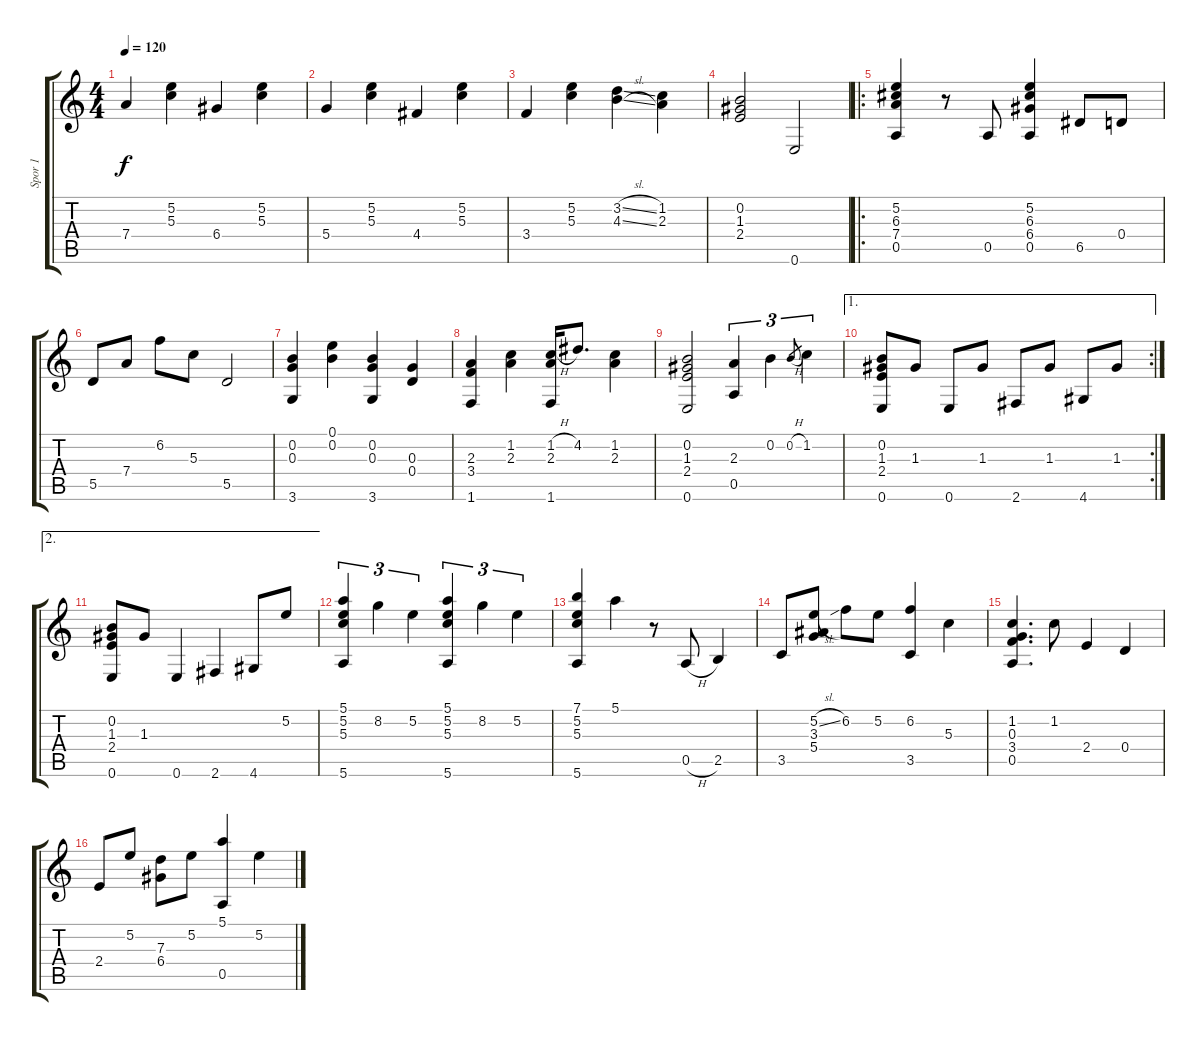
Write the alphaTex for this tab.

\track ("Spor 1" "Spor 1") {instrument acousticguitarnylon}
\staff {score tabs}
\tuning (E4 B3 G3 D3 A2 E2) {hide}
\ts (4 4)
\tempo 120
\clef g2
\ks c
7.4.4{dy f instrument acousticguitarnylon} (5.2 5.3).4 6.4.4 (5.2 5.3).4 |
5.4.4 (5.2 5.3).4 4.4.4 (5.2 5.3).4 |
3.4.4 (5.2 5.3).4 (3.2{sl} 4.3{sl}).4 (1.2 2.3).4 |
(0.2 1.3 2.4).2 0.6.2 |
\ro
(5.2 6.3 7.4 0.5).4 r.8 0.5.8 (5.2 6.3 6.4 0.5).4 6.5.8 0.4.8 |
5.5.8 7.4.8 6.2.8 5.3.8 5.5.2 |
(0.2 0.3 3.6).4 (0.1 0.2).4 (0.2 0.3 3.6).4 (0.3 0.4).4 |
(2.3 3.4 1.6).4 (1.2 2.3).4 (1.2{h} 2.3 1.6).16 4.2.8{d} (1.2 2.3).4 |
(0.2 1.3 2.4 0.6).2 (2.3 0.5).4{tu (3 2)} 0.2.4{tu (3 2)} 0.2{h}.8{gr} 1.2.4{tu (3 2)} |
\ae 1
\rc 2
(0.2 1.3 2.4 0.6).8 1.3.8 0.6.8 1.3.8 2.6.8 1.3.8 4.6.8 1.3.8 |
\ae 2
(0.2 1.3 2.4 0.6).8 1.3.8 0.6.4 2.6.4 4.6.8 5.2.8 |
(5.1 5.2 5.3 5.6).4{tu (3 2)} 8.2.4{tu (3 2)} 5.2.4{tu (3 2)} (5.1 5.2 5.3 5.6).4{tu (3 2)} 8.2.4{tu (3 2)} 5.2.4{tu (3 2)} |
(7.1 5.2 5.3 5.6).4 5.1.4 r.8 0.5{h}.8 2.5.4 |
3.5.8 (5.2{sl} 3.3 5.4).8 6.2.8 5.2.8 (6.2 3.5).4 5.3.4 |
(1.2 0.3 3.4 0.5).4{d} 1.2.8 2.4.4 0.4.4 |
2.4.8 5.2.8 (7.3 6.4).8 5.2.8 (5.1 0.5).4 5.2.4
